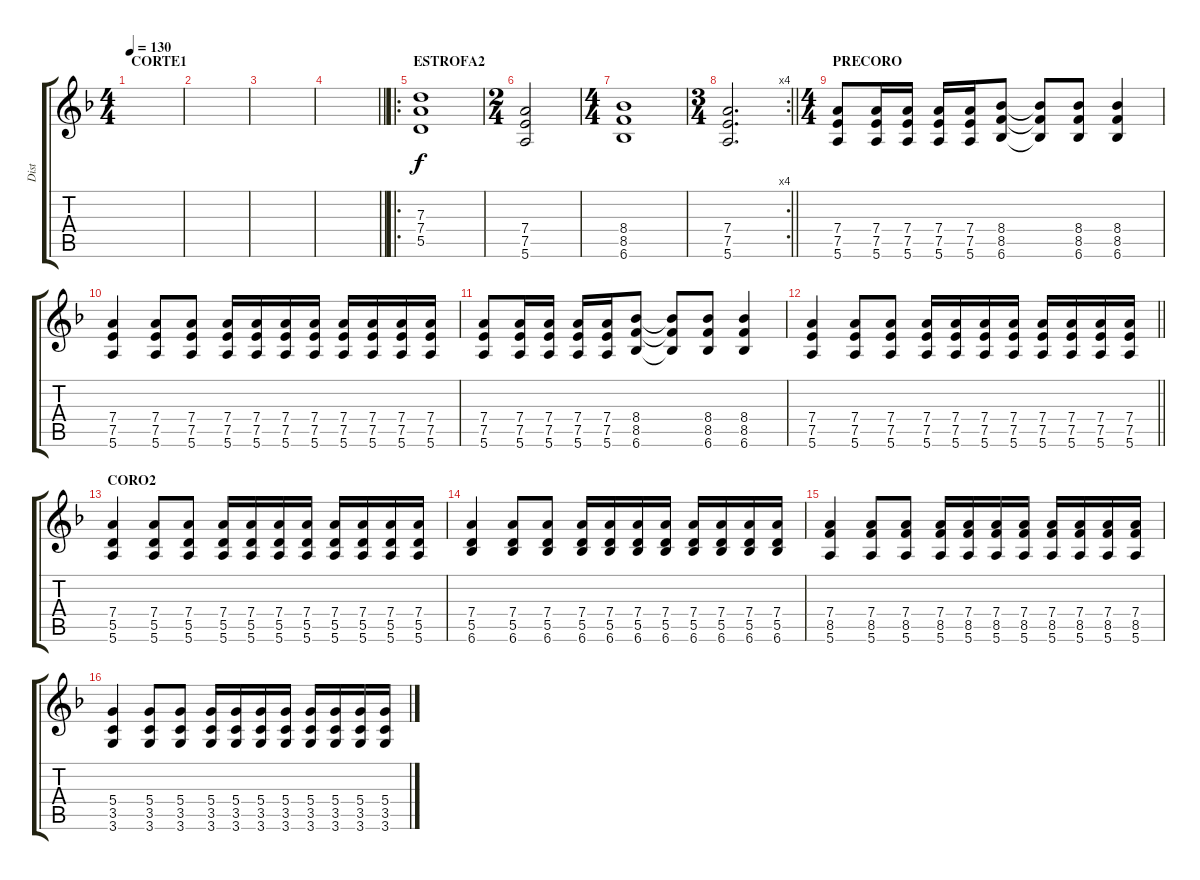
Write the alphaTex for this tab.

\track ("Dist" "Dist") {instrument distortionguitar}
\staff {score tabs}
\tuning (E4 B3 G3 D3 A2 E2) {hide}
\ts (4 4)
\section ("" "CORTE1")
\tempo 130
\clef g2
\ks dminor
|
|
|
\barLineRight lightlight
|
\ro
\section ("" "ESTROFA2")
(7.3 7.4 5.5).1 |
\ts (2 4)
(7.4 7.5 5.6).2 |
\ts (4 4)
(8.4 8.5 6.6).1 |
\rc 4
\ts (3 4)
\barLineRight lightlight
(7.4 7.5 5.6).2{d} |
\ts (4 4)
\section ("" "PRECORO")
(7.4 7.5 5.6).8 (7.4 7.5 5.6).16 (7.4 7.5 5.6).16 (7.4 7.5 5.6).16 (7.4 7.5 5.6).16 (8.4 8.5 6.6).8 (8.4{t} 8.5{t} 6.6{t}).8 (8.4 8.5 6.6).8 (8.4 8.5 6.6).4 |
(7.4 7.5 5.6).4 (7.4 7.5 5.6).8 (7.4 7.5 5.6).8 (7.4 7.5 5.6).16 (7.4 7.5 5.6).16 (7.4 7.5 5.6).16 (7.4 7.5 5.6).16 (7.4 7.5 5.6).16 (7.4 7.5 5.6).16 (7.4 7.5 5.6).16 (7.4 7.5 5.6).16 |
(7.4 7.5 5.6).8 (7.4 7.5 5.6).16 (7.4 7.5 5.6).16 (7.4 7.5 5.6).16 (7.4 7.5 5.6).16 (8.4 8.5 6.6).8 (8.4{t} 8.5{t} 6.6{t}).8 (8.4 8.5 6.6).8 (8.4 8.5 6.6).4 |
\barLineRight lightlight
(7.4 7.5 5.6).4 (7.4 7.5 5.6).8 (7.4 7.5 5.6).8 (7.4 7.5 5.6).16 (7.4 7.5 5.6).16 (7.4 7.5 5.6).16 (7.4 7.5 5.6).16 (7.4 7.5 5.6).16 (7.4 7.5 5.6).16 (7.4 7.5 5.6).16 (7.4 7.5 5.6).16 |
\section ("" "CORO2")
(7.4 5.5 5.6).4 (7.4 5.5 5.6).8 (7.4 5.5 5.6).8 (7.4 5.5 5.6).16 (7.4 5.5 5.6).16 (7.4 5.5 5.6).16 (7.4 5.5 5.6).16 (7.4 5.5 5.6).16 (7.4 5.5 5.6).16 (7.4 5.5 5.6).16 (7.4 5.5 5.6).16 |
(7.4 5.5 6.6).4 (7.4 5.5 6.6).8 (7.4 5.5 6.6).8 (7.4 5.5 6.6).16 (7.4 5.5 6.6).16 (7.4 5.5 6.6).16 (7.4 5.5 6.6).16 (7.4 5.5 6.6).16 (7.4 5.5 6.6).16 (7.4 5.5 6.6).16 (7.4 5.5 6.6).16 |
(7.4 8.5 5.6).4 (7.4 8.5 5.6).8 (7.4 8.5 5.6).8 (7.4 8.5 5.6).16 (7.4 8.5 5.6).16 (7.4 8.5 5.6).16 (7.4 8.5 5.6).16 (7.4 8.5 5.6).16 (7.4 8.5 5.6).16 (7.4 8.5 5.6).16 (7.4 8.5 5.6).16 |
(5.4 3.5 3.6).4 (5.4 3.5 3.6).8 (5.4 3.5 3.6).8 (5.4 3.5 3.6).16 (5.4 3.5 3.6).16 (5.4 3.5 3.6).16 (5.4 3.5 3.6).16 (5.4 3.5 3.6).16 (5.4 3.5 3.6).16 (5.4 3.5 3.6).16 (5.4 3.5 3.6).16
